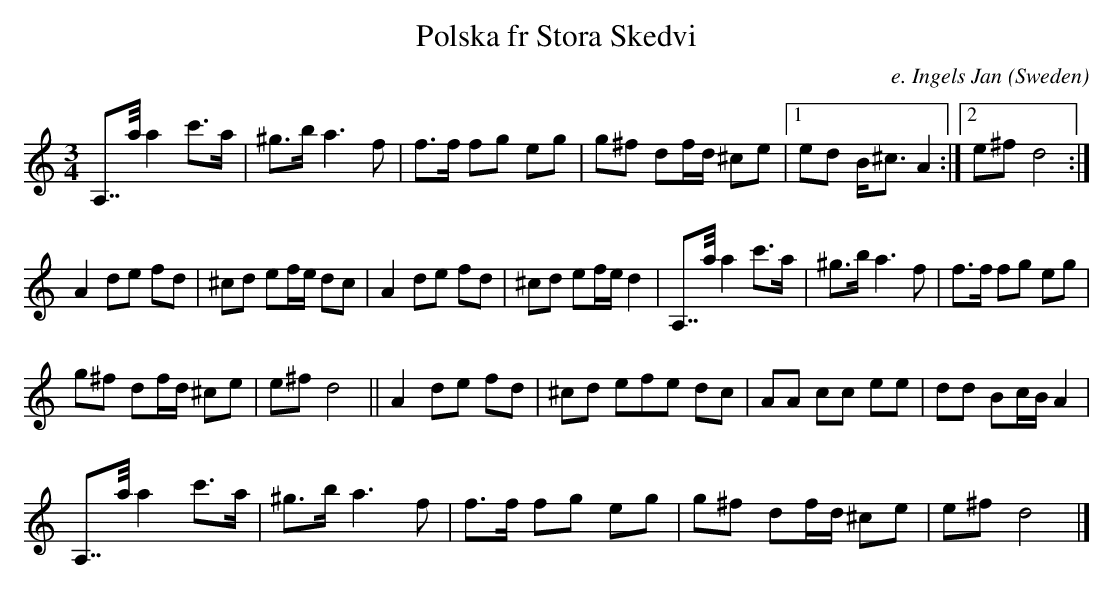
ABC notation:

X:1
T:Polska fr Stora Skedvi
O:Sweden
M:3/4
C:e. Ingels Jan
K:DDor
A,>>a a2 c'>a|^g>b a3 f|f>f fg eg|\
g^f df/d/ ^ce|1 ed B<^c A2 :|2 e^f d4 :|
A2 de fd|^cd ef/e/ dc|A2 de fd|^cd ef/e/ d2|\
A,>>a a2 c'>a|^g>b a3 f|f>f fg eg|
g^f df/d/ ^ce|e^f d4||\
A2 de fd|^cd efe dc|AA cc ee|dd Bc/B/ A2|
A,>>a a2 c'>a|^g>b a3 f|f>f fg eg|\
g^f df/d/ ^ce|e^f d4|]
